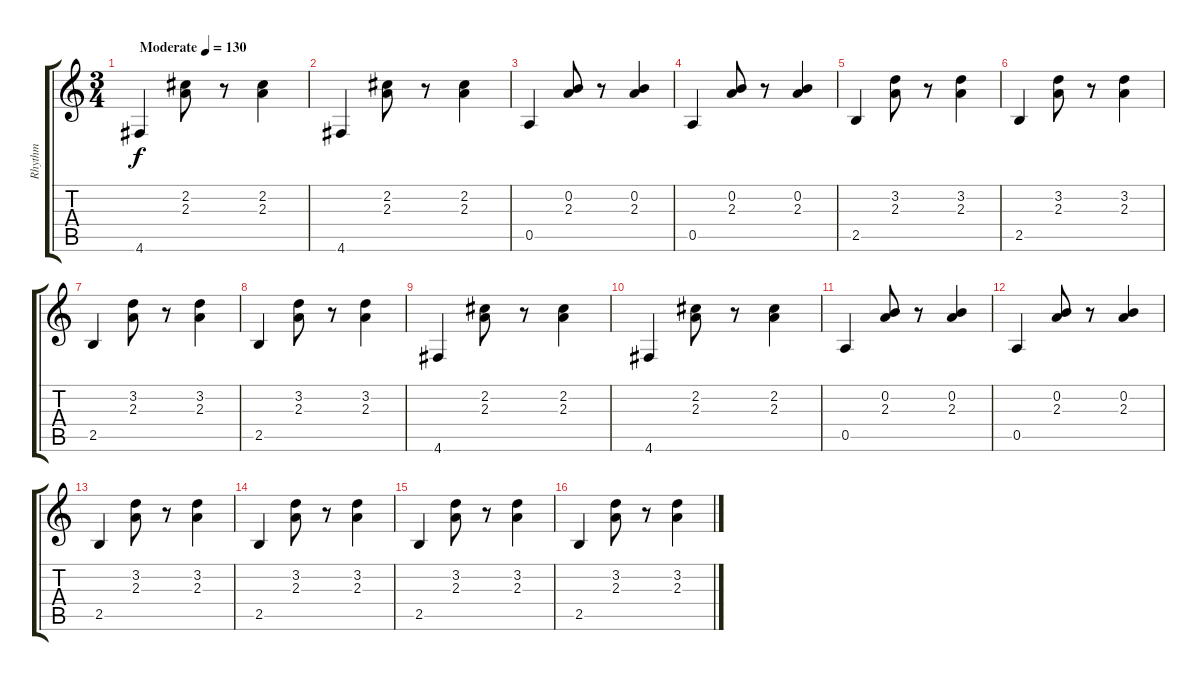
\track ("Rhythm" "Rhythm") {instrument acousticguitarnylon}
\staff {score tabs}
\tuning (E4 B3 G3 D3 A2 D2) {hide}
\ts (3 4)
\tempo (130 "Moderate")
\clef g2
\ks c
4.6.4{dy f instrument acousticguitarnylon} (2.2 2.3).8 r.8 (2.2 2.3).4 |
4.6.4 (2.2 2.3).8 r.8 (2.2 2.3).4 |
0.5.4 (0.2 2.3).8 r.8 (0.2 2.3).4 |
0.5.4 (0.2 2.3).8 r.8 (0.2 2.3).4 |
2.5.4 (3.2 2.3).8 r.8 (3.2 2.3).4 |
2.5.4 (3.2 2.3).8 r.8 (3.2 2.3).4 |
2.5.4 (3.2 2.3).8 r.8 (3.2 2.3).4 |
2.5.4 (3.2 2.3).8 r.8 (3.2 2.3).4 |
4.6.4 (2.2 2.3).8 r.8 (2.2 2.3).4 |
4.6.4 (2.2 2.3).8 r.8 (2.2 2.3).4 |
0.5.4 (0.2 2.3).8 r.8 (0.2 2.3).4 |
0.5.4 (0.2 2.3).8 r.8 (0.2 2.3).4 |
2.5.4 (3.2 2.3).8 r.8 (3.2 2.3).4 |
2.5.4 (3.2 2.3).8 r.8 (3.2 2.3).4 |
2.5.4 (3.2 2.3).8 r.8 (3.2 2.3).4 |
2.5.4 (3.2 2.3).8 r.8 (3.2 2.3).4
